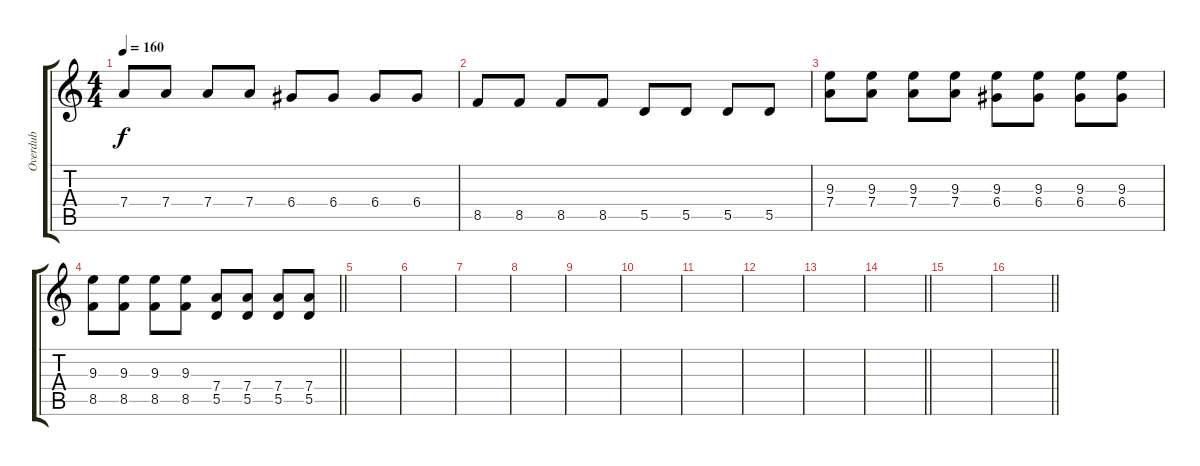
\track ("Overdub" "Overdub") {instrument overdrivenguitar}
\staff {score tabs}
\tuning (E4 B3 G3 D3 A2 D2) {hide}
\ts (4 4)
\tempo 160
\clef g2
\ks c
7.4.8{dy f} 7.4.8 7.4.8 7.4.8 6.4.8 6.4.8 6.4.8 6.4.8 |
8.5.8 8.5.8 8.5.8 8.5.8 5.5.8 5.5.8 5.5.8 5.5.8 |
(9.3 7.4).8 (9.3 7.4).8 (9.3 7.4).8 (9.3 7.4).8 (9.3 6.4).8 (9.3 6.4).8 (9.3 6.4).8 (9.3 6.4).8 |
\barLineRight lightlight
(9.3 8.5).8 (9.3 8.5).8 (9.3 8.5).8 (9.3 8.5).8 (7.4 5.5).8 (7.4 5.5).8 (7.4 5.5).8 (7.4 5.5).8 |
|
|
|
|
|
|
|
|
|
\barLineRight lightlight
|
|
\barLineRight lightlight
